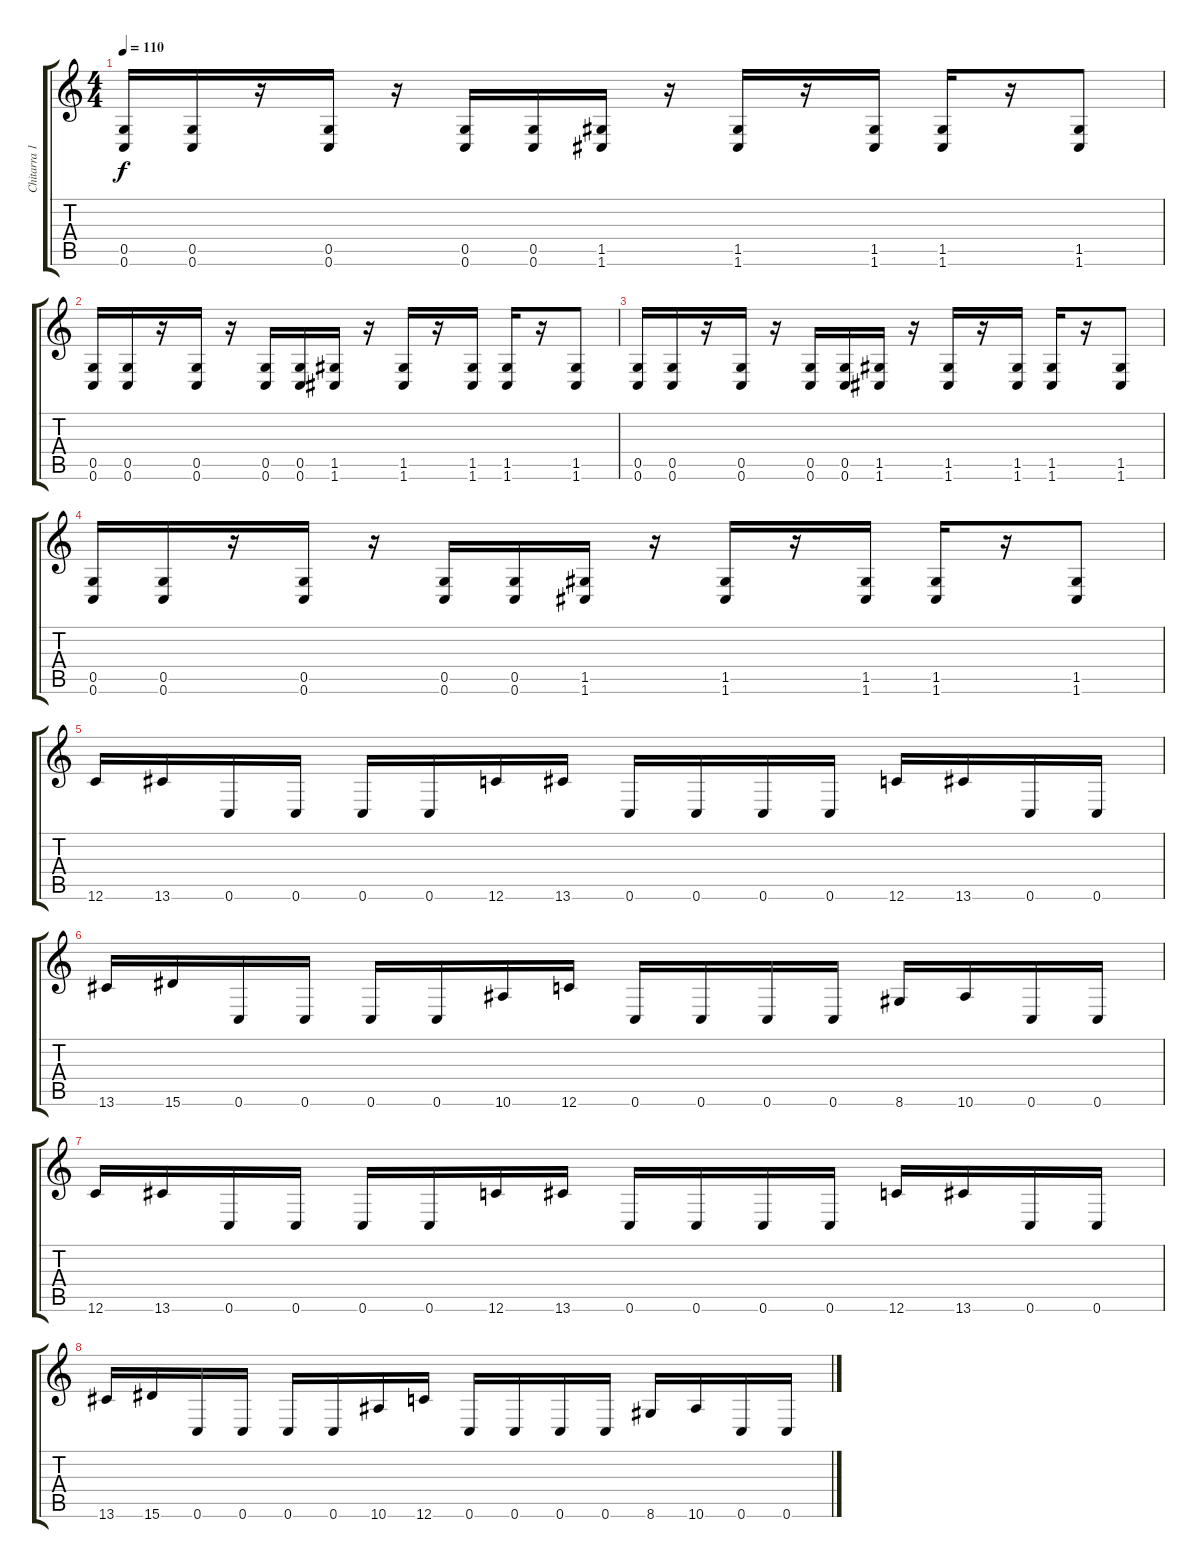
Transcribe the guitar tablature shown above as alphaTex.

\track ("Chitarra 1" "Chitarra 1") {instrument distortionguitar}
\staff {score tabs}
\tuning (D4 A3 F3 C3 G2 C2) {hide}
\ts (4 4)
\tempo 110
\clef g2
\ks c
(0.5 0.6).16{dy f} (0.5 0.6).16 r.16 (0.5 0.6).16 r.16 (0.5 0.6).16 (0.5 0.6).16 (1.5 1.6).16 r.16 (1.5 1.6).16 r.16 (1.5 1.6).16 (1.5 1.6).16 r.16 (1.5 1.6).8 |
(0.5 0.6).16 (0.5 0.6).16 r.16 (0.5 0.6).16 r.16 (0.5 0.6).16 (0.5 0.6).16 (1.5 1.6).16 r.16 (1.5 1.6).16 r.16 (1.5 1.6).16 (1.5 1.6).16 r.16 (1.5 1.6).8 |
(0.5 0.6).16 (0.5 0.6).16 r.16 (0.5 0.6).16 r.16 (0.5 0.6).16 (0.5 0.6).16 (1.5 1.6).16 r.16 (1.5 1.6).16 r.16 (1.5 1.6).16 (1.5 1.6).16 r.16 (1.5 1.6).8 |
(0.5 0.6).16 (0.5 0.6).16 r.16 (0.5 0.6).16 r.16 (0.5 0.6).16 (0.5 0.6).16 (1.5 1.6).16 r.16 (1.5 1.6).16 r.16 (1.5 1.6).16 (1.5 1.6).16 r.16 (1.5 1.6).8 |
12.6.16 13.6.16 0.6.16 0.6.16 0.6.16 0.6.16 12.6.16 13.6.16 0.6.16 0.6.16 0.6.16 0.6.16 12.6.16 13.6.16 0.6.16 0.6.16 |
13.6.16 15.6.16 0.6.16 0.6.16 0.6.16 0.6.16 10.6.16 12.6.16 0.6.16 0.6.16 0.6.16 0.6.16 8.6.16 10.6.16 0.6.16 0.6.16 |
12.6.16 13.6.16 0.6.16 0.6.16 0.6.16 0.6.16 12.6.16 13.6.16 0.6.16 0.6.16 0.6.16 0.6.16 12.6.16 13.6.16 0.6.16 0.6.16 |
13.6.16 15.6.16 0.6.16 0.6.16 0.6.16 0.6.16 10.6.16 12.6.16 0.6.16 0.6.16 0.6.16 0.6.16 8.6.16 10.6.16 0.6.16 0.6.16
